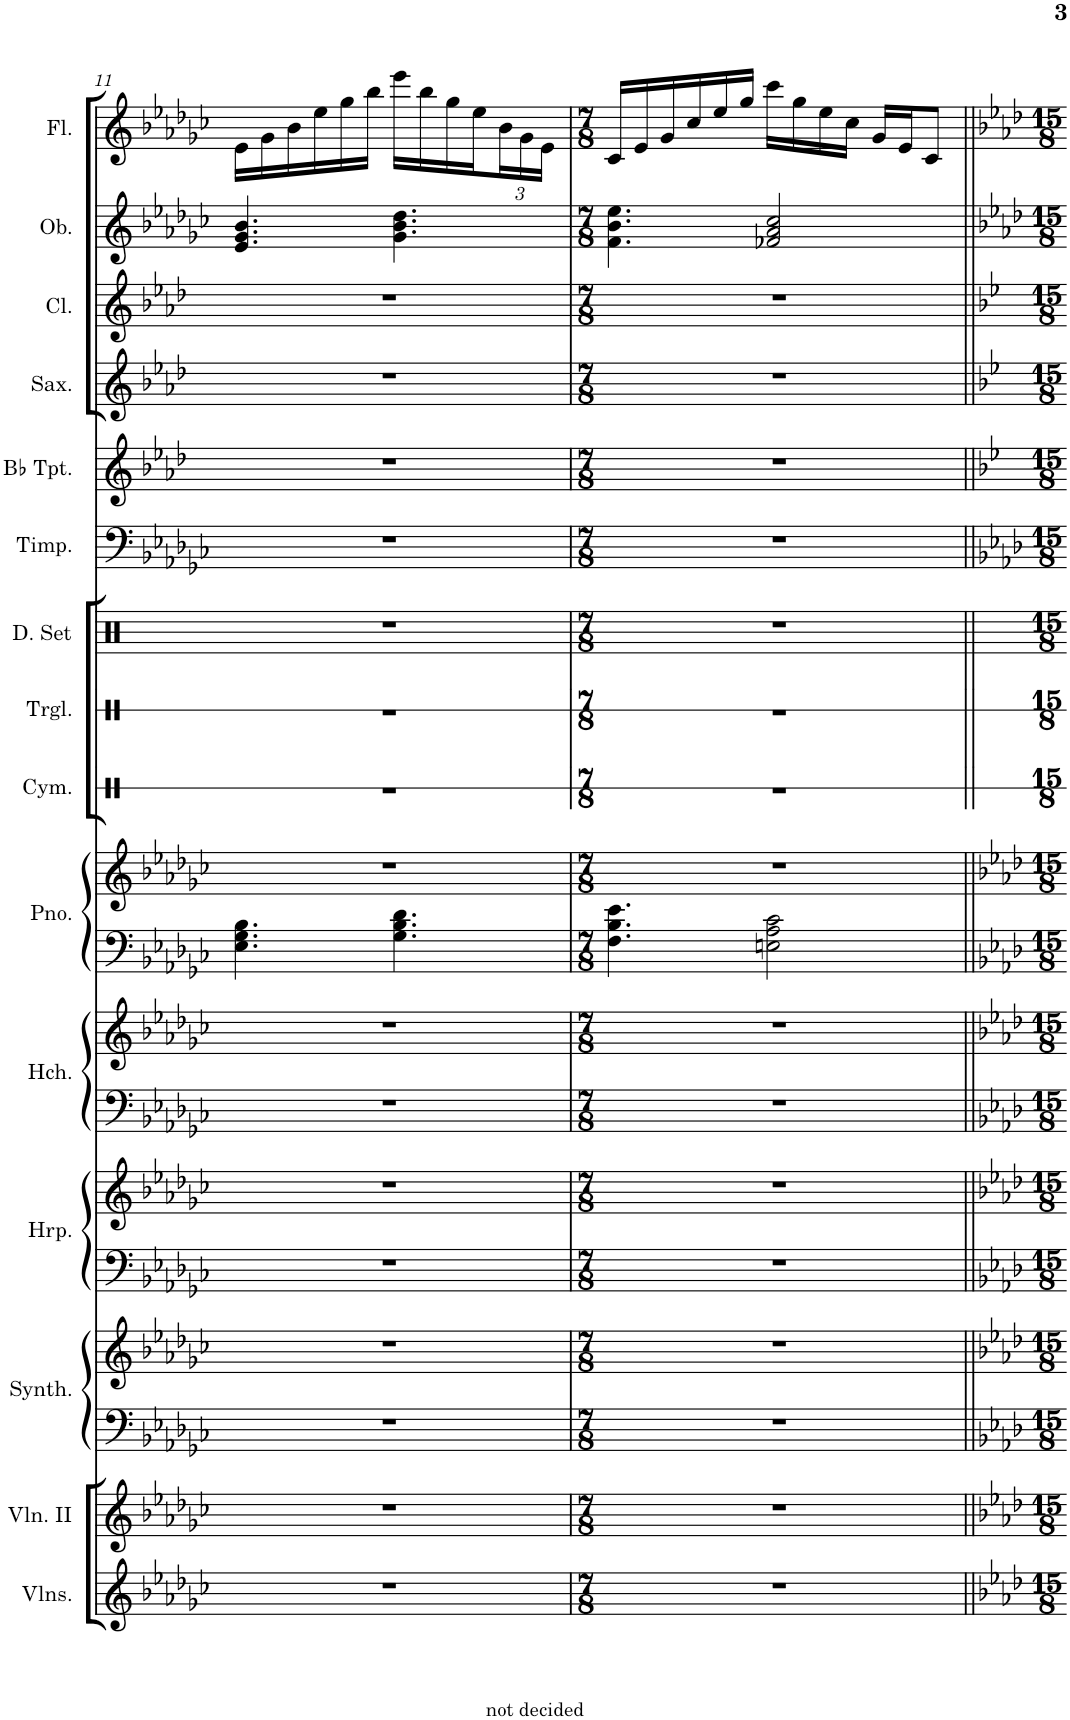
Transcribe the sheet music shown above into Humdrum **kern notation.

**kern	**kern	**kern	**kern	**kern	**kern	**kern	**kern	**kern	**kern	**kern	**kern	**kern	**kern	**kern	**kern	**kern	**kern	**kern
*part15	*part14	*part13	*part13	*part12	*part12	*part11	*part11	*part10	*part10	*part9	*part8	*part7	*part6	*part5	*part4	*part3	*part2	*part1
*staff19	*staff18	*staff17	*staff16	*staff15	*staff14	*staff13	*staff12	*staff11	*staff10	*staff9	*staff8	*staff7	*staff6	*staff5	*staff4	*staff3	*staff2	*staff1
*I"Violins	*I"Violins II	*I"Saw Synthesizer	*	*I"Harp	*	*I"Harpsichord	*	*I"Grand Piano	*	*I"Cymbal	*I"Triangle	*I"Drumset	*I"Timpani	*I"Trumpets in Bb	*I"Saxophone	*I"Clarinet	*I"Oboe	*I"Flutes
*I'Vlns.	*I'Vln. II	*I'Synth.	*	*I'Hrp.	*	*I'Hch.	*	*I'Pno.	*	*I'Cym.	*I'Trgl.	*I'D. Set	*I'Timp.	*	*I'Sax.	*I'Cl.	*I'Ob.	*I'Fl.
!!LO:PB:g=z
*clefG2	*clefG2	*clefF4	*clefG2	*clefF4	*clefG2	*clefF4	*clefG2	*clefF4	*clefG2	*clefX	*clefX	*clefX	*clefF4	*clefG2	*clefG2	*clefG2	*clefG2	*clefG2
*	*	*	*	*	*	*	*	*	*	*	*	*	*	*Trd1c2	*Trd8c14	*Trd1c2	*	*
*k[b-e-a-d-g-c-]	*k[b-e-a-d-g-c-]	*k[b-e-a-d-g-c-]	*k[b-e-a-d-g-c-]	*k[b-e-a-d-g-c-]	*k[b-e-a-d-g-c-]	*k[b-e-a-d-g-c-]	*k[b-e-a-d-g-c-]	*k[b-e-a-d-g-c-]	*k[b-e-a-d-g-c-]	*k[]	*k[]	*k[]	*k[b-e-a-d-g-c-]	*k[b-e-a-d-]	*k[b-e-a-d-]	*k[b-e-a-d-]	*k[b-e-a-d-g-c-]	*k[b-e-a-d-g-c-]
*M6/8	*M6/8	*M6/8	*M6/8	*M6/8	*M6/8	*M6/8	*M6/8	*M6/8	*M6/8	*M6/8	*M6/8	*M6/8	*M6/8	*M6/8	*M6/8	*M6/8	*M6/8	*M6/8
=11	=11	=11	=11	=11	=11	=11	=11	=11	=11	=11	=11	=11	=11	=11	=11	=11	=11	=11
2.r	2.r	2.r	2.r	2.r	2.r	2.r	2.r	4.E-\ 4.G-\ 4.B-\	2.r	2.r	2.r	2.r	2.r	2.r	2.r	2.r	4.e-/ 4.g-/ 4.b-/	16e-\LL
.	.	.	.	.	.	.	.	.	.	.	.	.	.	.	.	.	.	16g-\
.	.	.	.	.	.	.	.	.	.	.	.	.	.	.	.	.	.	16b-\
.	.	.	.	.	.	.	.	.	.	.	.	.	.	.	.	.	.	16ee-\
.	.	.	.	.	.	.	.	.	.	.	.	.	.	.	.	.	.	16gg-\
.	.	.	.	.	.	.	.	.	.	.	.	.	.	.	.	.	.	16bb-\JJ
.	.	.	.	.	.	.	.	4.G-\ 4.B-\ 4.d-\	.	.	.	.	.	.	.	.	4.g-\ 4.b-\ 4.dd-\	16eee-\LL
.	.	.	.	.	.	.	.	.	.	.	.	.	.	.	.	.	.	16bb-\
.	.	.	.	.	.	.	.	.	.	.	.	.	.	.	.	.	.	16gg-\
.	.	.	.	.	.	.	.	.	.	.	.	.	.	.	.	.	.	16ee-\
*	*	*	*	*	*	*	*	*	*	*	*	*	*	*	*	*	*	*Xbrackettup
.	.	.	.	.	.	.	.	.	.	.	.	.	.	.	.	.	.	24b-\
.	.	.	.	.	.	.	.	.	.	.	.	.	.	.	.	.	.	24g-\
.	.	.	.	.	.	.	.	.	.	.	.	.	.	.	.	.	.	24e-\JJ
=12	=12	=12	=12	=12	=12	=12	=12	=12	=12	=12	=12	=12	=12	=12	=12	=12	=12	=12
*M7/8	*M7/8	*M7/8	*M7/8	*M7/8	*M7/8	*M7/8	*M7/8	*M7/8	*M7/8	*M7/8	*M7/8	*M7/8	*M7/8	*M7/8	*M7/8	*M7/8	*M7/8	*M7/8
2..r	2..r	2..r	2..r	2..r	2..r	2..r	2..r	4.F\ 4.B-\ 4.e-\	2..r	2..r	2..r	2..r	2..r	2..r	2..r	2..r	4.f\ 4.b-\ 4.ee-\	16c-/LL
.	.	.	.	.	.	.	.	.	.	.	.	.	.	.	.	.	.	16e-/
.	.	.	.	.	.	.	.	.	.	.	.	.	.	.	.	.	.	16g-/
.	.	.	.	.	.	.	.	.	.	.	.	.	.	.	.	.	.	16cc-/
.	.	.	.	.	.	.	.	.	.	.	.	.	.	.	.	.	.	16ee-/
.	.	.	.	.	.	.	.	.	.	.	.	.	.	.	.	.	.	16gg-/JJ
.	.	.	.	.	.	.	.	2En\ 2A-\ 2c-\	.	.	.	.	.	.	.	.	2f-X/ 2a-/ 2cc-/	16ccc-\LL
.	.	.	.	.	.	.	.	.	.	.	.	.	.	.	.	.	.	16gg-\
.	.	.	.	.	.	.	.	.	.	.	.	.	.	.	.	.	.	16ee-\
.	.	.	.	.	.	.	.	.	.	.	.	.	.	.	.	.	.	16cc-\JJ
.	.	.	.	.	.	.	.	.	.	.	.	.	.	.	.	.	.	16g-/LL
.	.	.	.	.	.	.	.	.	.	.	.	.	.	.	.	.	.	16e-/J
.	.	.	.	.	.	.	.	.	.	.	.	.	.	.	.	.	.	8c-/J
=||	=||	=||	=||	=||	=||	=||	=||	=||	=||	=||	=||	=||	=||	=||	=||	=||	=||	=||
*-	*-	*-	*-	*-	*-	*-	*-	*-	*-	*-	*-	*-	*-	*-	*-	*-	*-	*-
